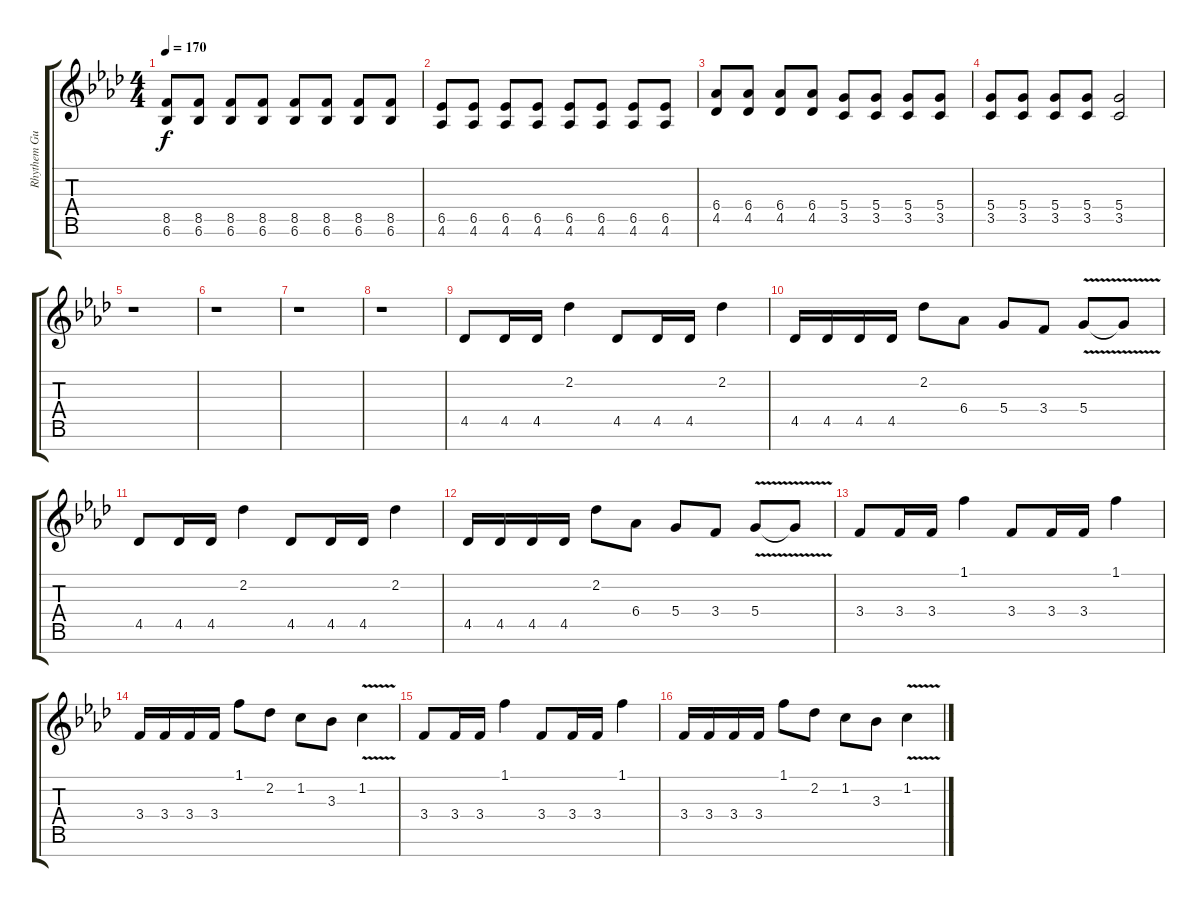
\track ("Rhythem Guit. 2" "Rhythem Gu") {instrument distortionguitar}
\staff {score tabs}
\tuning (E4 B3 G3 D3 A2 E2 B1) {hide}
\ts (4 4)
\tempo 170
\clef g2
\ks fminor
(8.5 6.6).8{dy f} (8.5 6.6).8 (8.5 6.6).8 (8.5 6.6).8 (8.5 6.6).8 (8.5 6.6).8 (8.5 6.6).8 (8.5 6.6).8 |
(6.5 4.6).8 (6.5 4.6).8 (6.5 4.6).8 (6.5 4.6).8 (6.5 4.6).8 (6.5 4.6).8 (6.5 4.6).8 (6.5 4.6).8 |
(6.4 4.5).8 (6.4 4.5).8 (6.4 4.5).8 (6.4 4.5).8 (5.4 3.5).8 (5.4 3.5).8 (5.4 3.5).8 (5.4 3.5).8 |
(5.4 3.5).8 (5.4 3.5).8 (5.4 3.5).8 (5.4 3.5).8 (5.4 3.5).2 |
r.1 |
r.1 |
r.1 |
r.1 |
4.5.8 4.5.16 4.5.16 2.2.4 4.5.8 4.5.16 4.5.16 2.2.4 |
4.5.16 4.5.16 4.5.16 4.5.16 2.2.8 6.4.8 5.4.8 3.4.8 5.4{v}.8 5.4{t}.8 |
4.5.8 4.5.16 4.5.16 2.2.4 4.5.8 4.5.16 4.5.16 2.2.4 |
4.5.16 4.5.16 4.5.16 4.5.16 2.2.8 6.4.8 5.4.8 3.4.8 5.4{v}.8 5.4{t}.8 |
3.4.8 3.4.16 3.4.16 1.1.4 3.4.8 3.4.16 3.4.16 1.1.4 |
3.4.16 3.4.16 3.4.16 3.4.16 1.1.8 2.2.8 1.2.8 3.3.8 1.2{v}.4 |
3.4.8 3.4.16 3.4.16 1.1.4 3.4.8 3.4.16 3.4.16 1.1.4 |
3.4.16 3.4.16 3.4.16 3.4.16 1.1.8 2.2.8 1.2.8 3.3.8 1.2{v}.4
